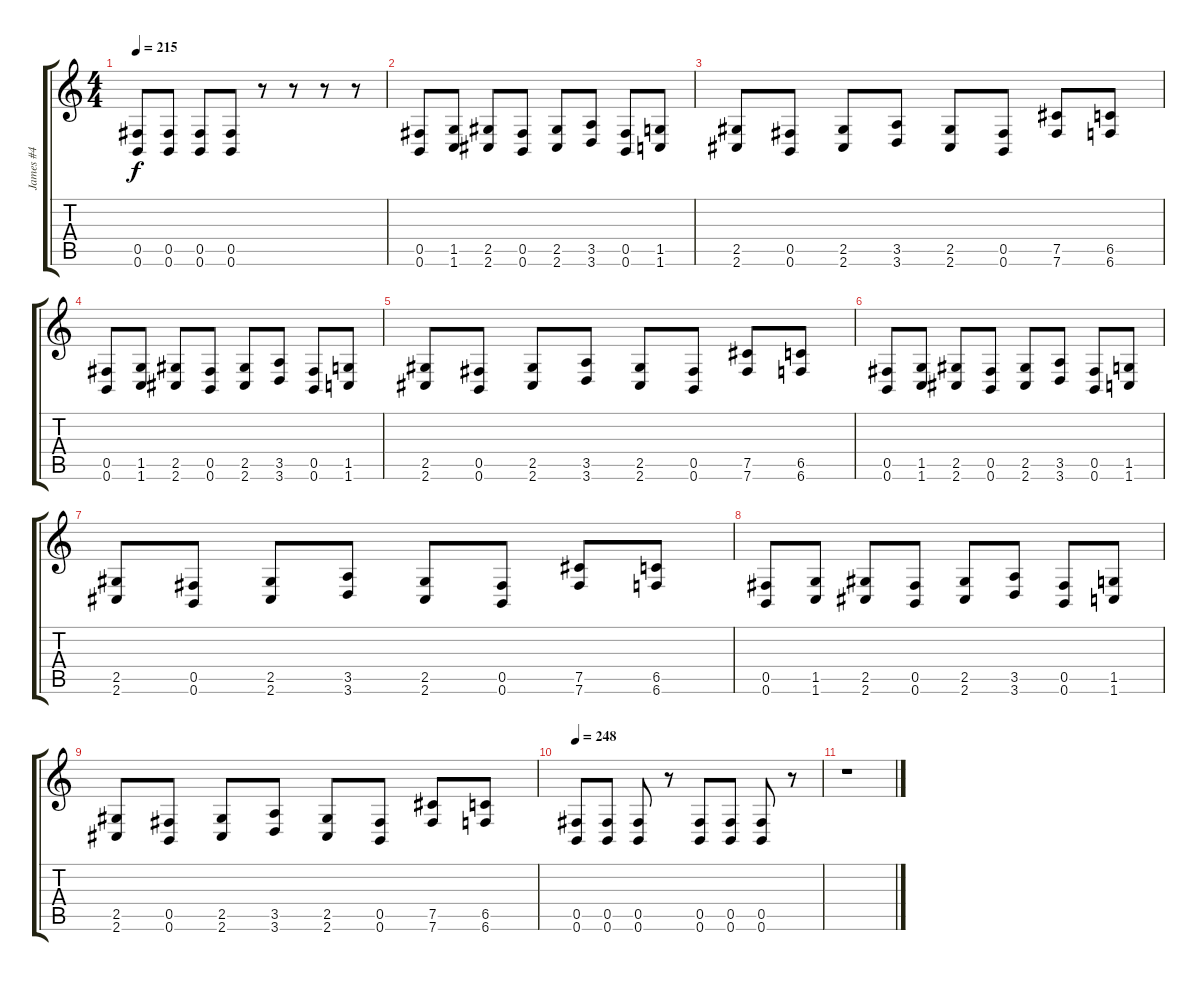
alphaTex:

\track ("James #4" "James #4") {instrument distortionguitar}
\staff {score tabs}
\tuning (Db4 Ab3 E3 B2 Gb2 B1) {hide}
\ts (4 4)
\tempo 215
\clef g2
\ks c
(0.5 0.6).8{dy f} (0.5 0.6).8 (0.5 0.6).8 (0.5 0.6).8 r.8 r.8 r.8 r.8 |
(0.5 0.6).8 (1.5 1.6).8 (2.5 2.6).8 (0.5 0.6).8 (2.5 2.6).8 (3.5 3.6).8 (0.5 0.6).8 (1.5 1.6).8 |
(2.5 2.6).8 (0.5 0.6).8 (2.5 2.6).8 (3.5 3.6).8 (2.5 2.6).8 (0.5 0.6).8 (7.5 7.6).8 (6.5 6.6).8 |
(0.5 0.6).8 (1.5 1.6).8 (2.5 2.6).8 (0.5 0.6).8 (2.5 2.6).8 (3.5 3.6).8 (0.5 0.6).8 (1.5 1.6).8 |
(2.5 2.6).8 (0.5 0.6).8 (2.5 2.6).8 (3.5 3.6).8 (2.5 2.6).8 (0.5 0.6).8 (7.5 7.6).8 (6.5 6.6).8 |
(0.5 0.6).8 (1.5 1.6).8 (2.5 2.6).8 (0.5 0.6).8 (2.5 2.6).8 (3.5 3.6).8 (0.5 0.6).8 (1.5 1.6).8 |
(2.5 2.6).8 (0.5 0.6).8 (2.5 2.6).8 (3.5 3.6).8 (2.5 2.6).8 (0.5 0.6).8 (7.5 7.6).8 (6.5 6.6).8 |
(0.5 0.6).8 (1.5 1.6).8 (2.5 2.6).8 (0.5 0.6).8 (2.5 2.6).8 (3.5 3.6).8 (0.5 0.6).8 (1.5 1.6).8 |
(2.5 2.6).8 (0.5 0.6).8 (2.5 2.6).8 (3.5 3.6).8 (2.5 2.6).8 (0.5 0.6).8 (7.5 7.6).8 (6.5 6.6).8 |
\tempo 248
(0.5 0.6).8 (0.5 0.6).8 (0.5 0.6).8 r.8 (0.5 0.6).8 (0.5 0.6).8 (0.5 0.6).8 r.8 |
r.1
